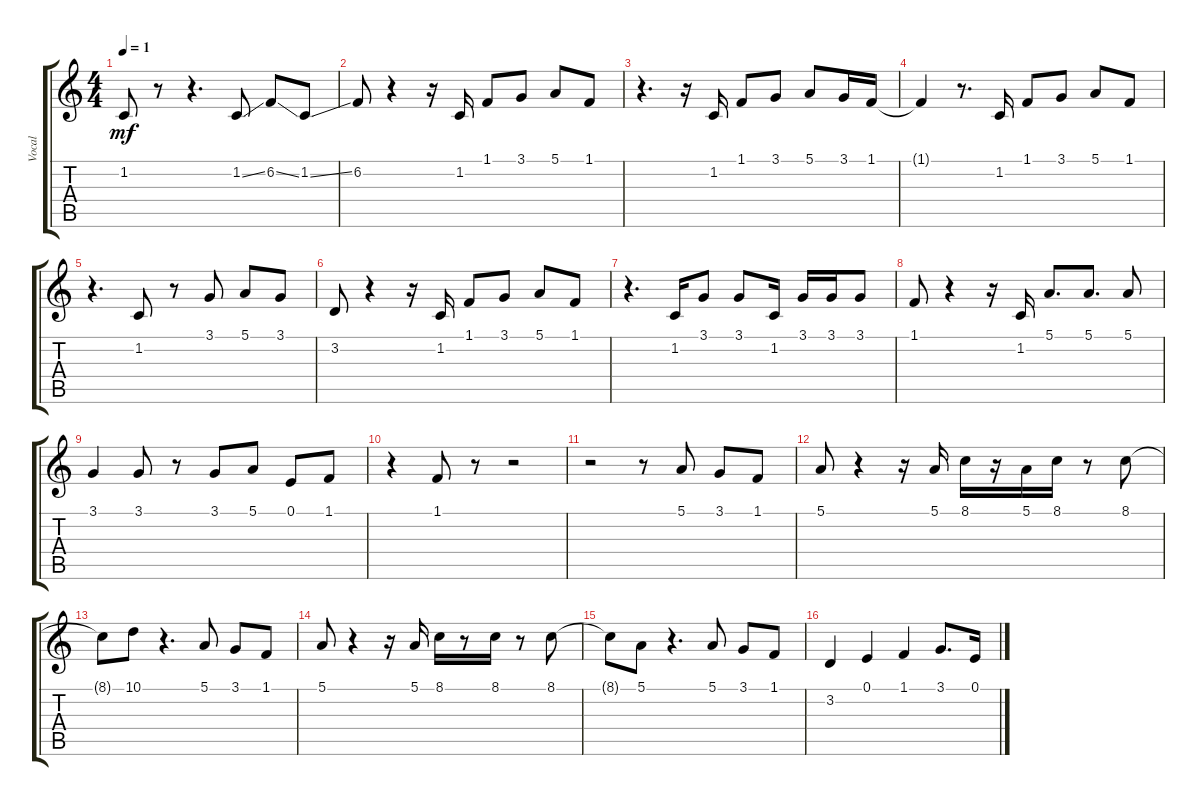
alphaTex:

\track ("Vocal" "Vocal") {instrument lead6voice}
\staff {score tabs}
\tuning (E4 B3 G3 D3 A2 E2) {hide}
\ts (4 4)
\tempo 1
\clef g2
\ks c
1.2.8{dy mf} r.8 r.4{d} 1.2{ss}.8 6.2{ss}.8 1.2{ss}.8 |
6.2.8 r.4 r.16 1.2.16 1.1.8 3.1.8 5.1.8 1.1.8 |
r.4{d} r.16 1.2.16 1.1.8 3.1.8 5.1.8 3.1.16 1.1.16 |
1.1{t}.4 r.8{d} 1.2.16 1.1.8 3.1.8 5.1.8 1.1.8 |
r.4{d} 1.2.8 r.8 3.1.8 5.1.8 3.1.8 |
3.2.8 r.4 r.16 1.2.16 1.1.8 3.1.8 5.1.8 1.1.8 |
r.4{d} 1.2.16 3.1.8 3.1.8 1.2.16 3.1.16 3.1.16 3.1.8 |
1.1.8 r.4 r.16 1.2.16 5.1.8{d} 5.1.8{d} 5.1.8 |
3.1.4 3.1.8 r.8 3.1.8 5.1.8 0.1.8 1.1.8 |
r.4 1.1.8 r.8 r.2 |
r.2 r.8 5.1.8 3.1.8 1.1.8 |
5.1.8 r.4 r.16 5.1.16 8.1.16 r.16 5.1.16 8.1.16 r.8 8.1.8 |
8.1{t}.8 10.1.8 r.4{d} 5.1.8 3.1.8 1.1.8 |
5.1.8 r.4 r.16 5.1.16 8.1.16 r.8 8.1.16 r.8 8.1.8 |
8.1{t}.8 5.1.8 r.4{d} 5.1.8 3.1.8 1.1.8 |
3.2.4 0.1.4 1.1.4 3.1.8{d} 0.1.16
